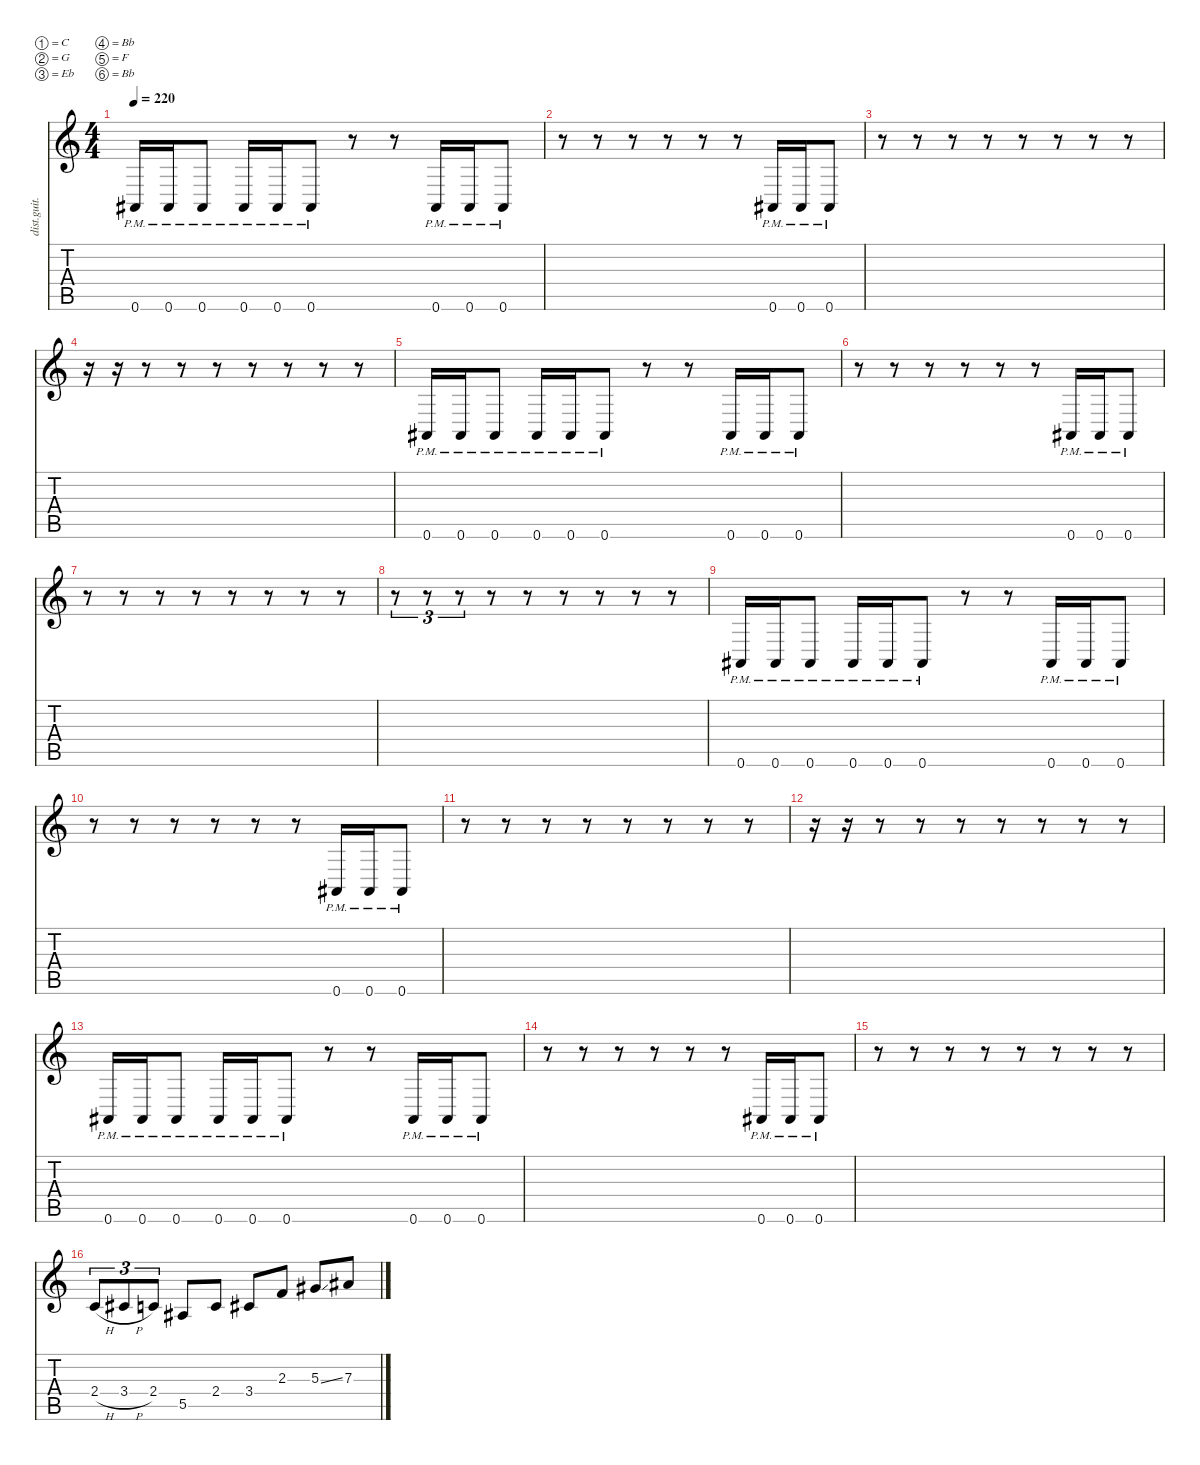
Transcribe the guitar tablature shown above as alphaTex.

\defaultSystemsLayout 4
\hideDynamics
\bracketExtendMode nobrackets
\track ("riff R" "dist.guit.") {instrument distortionguitar}
\staff {score tabs}
\tuning (C4 G3 Eb3 Bb2 F2 Bb1)
\ts (4 4)
\tempo 220
\clef g2
\ks c
0.6{pm acc #}.16{dy mf instrument distortionguitar beam Up} 0.6{pm acc #}.16{beam Up} 0.6{pm acc #}.8{beam Up} 0.6{pm acc #}.16{beam Up} 0.6{pm acc #}.16{beam Up} 0.6{pm acc #}.8{beam Up} r.8{beam Down} r.8{beam Down} 0.6{pm acc #}.16{beam Up} 0.6{pm acc #}.16{beam Up} 0.6{pm acc #}.8{beam Up} |
r.8{beam Down} r.8{beam Down} r.8{beam Down} r.8{beam Down} r.8{beam Down} r.8{beam Down} 0.6{pm acc #}.16{beam Up} 0.6{pm acc #}.16{beam Up} 0.6{pm acc #}.8{beam Up} |
r.8{beam Down} r.8{beam Down} r.8{beam Down} r.8{beam Down} r.8{beam Down} r.8{beam Down} r.8{beam Down} r.8{beam Down} |
r.16{beam Down} r.16{beam Down} r.8{beam Down} r.8{beam Down} r.8{beam Down} r.8{beam Down} r.8{beam Down} r.8{beam Down} r.8{beam Down} |
0.6{pm acc #}.16{beam Up} 0.6{pm acc #}.16{beam Up} 0.6{pm acc #}.8{beam Up} 0.6{pm acc #}.16{beam Up} 0.6{pm acc #}.16{beam Up} 0.6{pm acc #}.8{beam Up} r.8{beam Down} r.8{beam Down} 0.6{pm acc #}.16{beam Up} 0.6{pm acc #}.16{beam Up} 0.6{pm acc #}.8{beam Up} |
r.8{beam Down} r.8{beam Down} r.8{beam Down} r.8{beam Down} r.8{beam Down} r.8{beam Down} 0.6{pm acc #}.16{beam Up} 0.6{pm acc #}.16{beam Up} 0.6{pm acc #}.8{beam Up} |
r.8{beam Down} r.8{beam Down} r.8{beam Down} r.8{beam Down} r.8{beam Down} r.8{beam Down} r.8{beam Down} r.8{beam Down} |
r.8{tu (3 2) beam Down} r.8{tu (3 2) beam Down} r.8{tu (3 2) beam Down} r.8{beam Down} r.8{beam Down} r.8{beam Down} r.8{beam Down} r.8{beam Down} r.8{beam Down} |
0.6{pm acc #}.16{beam Up} 0.6{pm acc #}.16{beam Up} 0.6{pm acc #}.8{beam Up} 0.6{pm acc #}.16{beam Up} 0.6{pm acc #}.16{beam Up} 0.6{pm acc #}.8{beam Up} r.8{beam Down} r.8{beam Down} 0.6{pm acc #}.16{beam Up} 0.6{pm acc #}.16{beam Up} 0.6{pm acc #}.8{beam Up} |
r.8{beam Down} r.8{beam Down} r.8{beam Down} r.8{beam Down} r.8{beam Down} r.8{beam Down} 0.6{pm acc #}.16{beam Up} 0.6{pm acc #}.16{beam Up} 0.6{pm acc #}.8{beam Up} |
r.8{beam Down} r.8{beam Down} r.8{beam Down} r.8{beam Down} r.8{beam Down} r.8{beam Down} r.8{beam Down} r.8{beam Down} |
r.16{beam Down} r.16{beam Down} r.8{beam Down} r.8{beam Down} r.8{beam Down} r.8{beam Down} r.8{beam Down} r.8{beam Down} r.8{beam Down} |
0.6{pm acc #}.16{beam Up} 0.6{pm acc #}.16{beam Up} 0.6{pm acc #}.8{beam Up} 0.6{pm acc #}.16{beam Up} 0.6{pm acc #}.16{beam Up} 0.6{pm acc #}.8{beam Up} r.8{beam Down} r.8{beam Down} 0.6{pm acc #}.16{beam Up} 0.6{pm acc #}.16{beam Up} 0.6{pm acc #}.8{beam Up} |
r.8{beam Down} r.8{beam Down} r.8{beam Down} r.8{beam Down} r.8{beam Down} r.8{beam Down} 0.6{pm acc #}.16{beam Up} 0.6{pm acc #}.16{beam Up} 0.6{pm acc #}.8{beam Up} |
r.8{beam Down} r.8{beam Down} r.8{beam Down} r.8{beam Down} r.8{beam Down} r.8{beam Down} r.8{beam Down} r.8{beam Down} |
2.4{h}.8{tu (3 2) beam Up} 3.4{h acc #}.8{tu (3 2) beam Up} 2.4.8{tu (3 2) beam Up} 5.5{acc #}.8{beam Up} 2.4.8{beam Up} 3.4{acc #}.8{beam Up} 2.3.8{beam Up} 5.3{ss acc #}.8{beam Up} 7.3{acc #}.8{beam Up}
